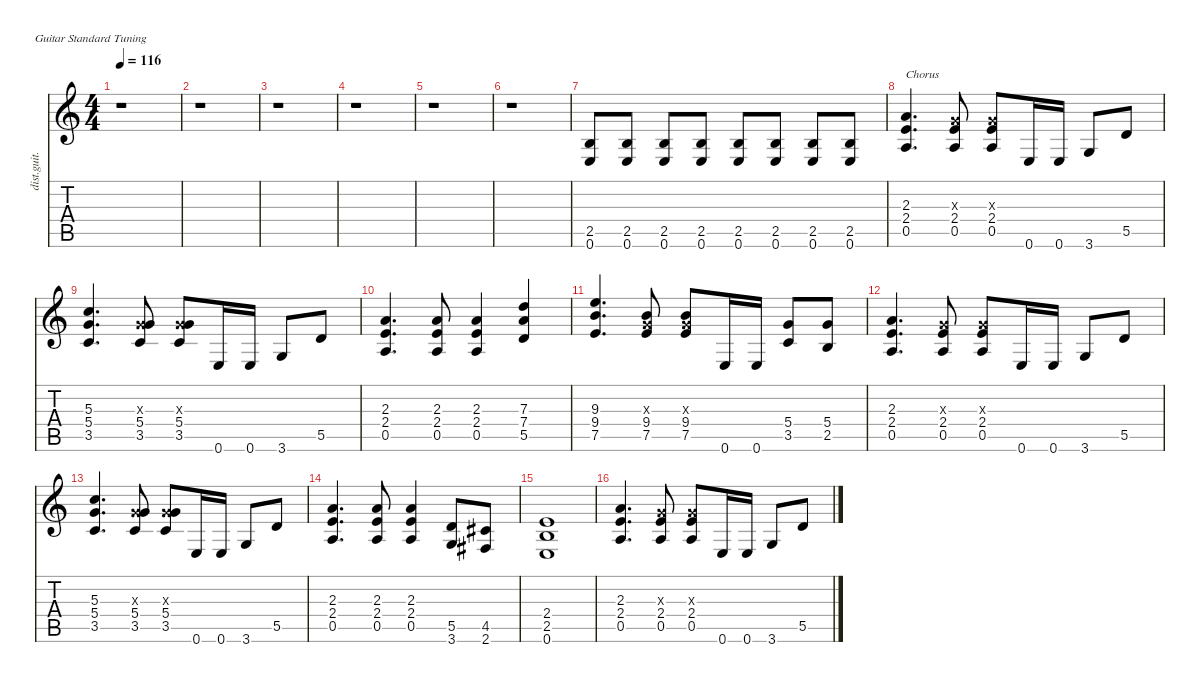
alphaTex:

\defaultSystemsLayout 4
\hideDynamics
\bracketExtendMode nobrackets
\track ("Gtr. 2 (Loud)" "dist.guit.") {instrument distortionguitar}
\staff {score tabs}
\tuning (E4 B3 G3 D3 A2 E2)
\ts (4 4)
\tempo 116
\clef g2
\ks c
r.1{dy f} |
r.1 |
r.1 |
r.1 |
r.1 |
r.1 |
(2.5 0.6).8 (2.5 0.6).8 (2.5 0.6).8 (2.5 0.6).8 (2.5 0.6).8 (2.5 0.6).8 (2.5 0.6).8 (2.5 0.6).8 |
(2.3 2.4 0.5).4{d txt "Chorus"} (0.3{x} 2.4 0.5).8 (0.3{x} 2.4 0.5).8 0.6.16 0.6.16 3.6.8 5.5.8 |
(5.3 5.4 3.5).4{d} (0.3{x} 5.4 3.5).8 (0.3{x} 5.4 3.5).8 0.6.16 0.6.16 3.6.8 5.5.8 |
(2.3 2.4 0.5).4{d} (2.3 2.4 0.5).8 (2.3 2.4 0.5).4 (7.3 7.4 5.5).4 |
(9.3 9.4 7.5).4{d} (0.3{x} 9.4 7.5).8 (0.3{x} 9.4 7.5).8 0.6.16 0.6.16 (5.4 3.5).8 (5.4 2.5).8 |
(2.3 2.4 0.5).4{d} (0.3{x} 2.4 0.5).8 (0.3{x} 2.4 0.5).8 0.6.16 0.6.16 3.6.8 5.5.8 |
(5.3 5.4 3.5).4{d} (0.3{x} 5.4 3.5).8 (0.3{x} 5.4 3.5).8 0.6.16 0.6.16 3.6.8 5.5.8 |
(2.3 2.4 0.5).4{d} (2.3 2.4 0.5).8 (2.3 2.4 0.5).4 (5.5 3.6).8 (4.5{acc #} 2.6{acc #}).8 |
(2.4 2.5 0.6).1 |
(2.3 2.4 0.5).4{d} (0.3{x} 2.4 0.5).8 (0.3{x} 2.4 0.5).8 0.6.16 0.6.16 3.6.8 5.5.8
